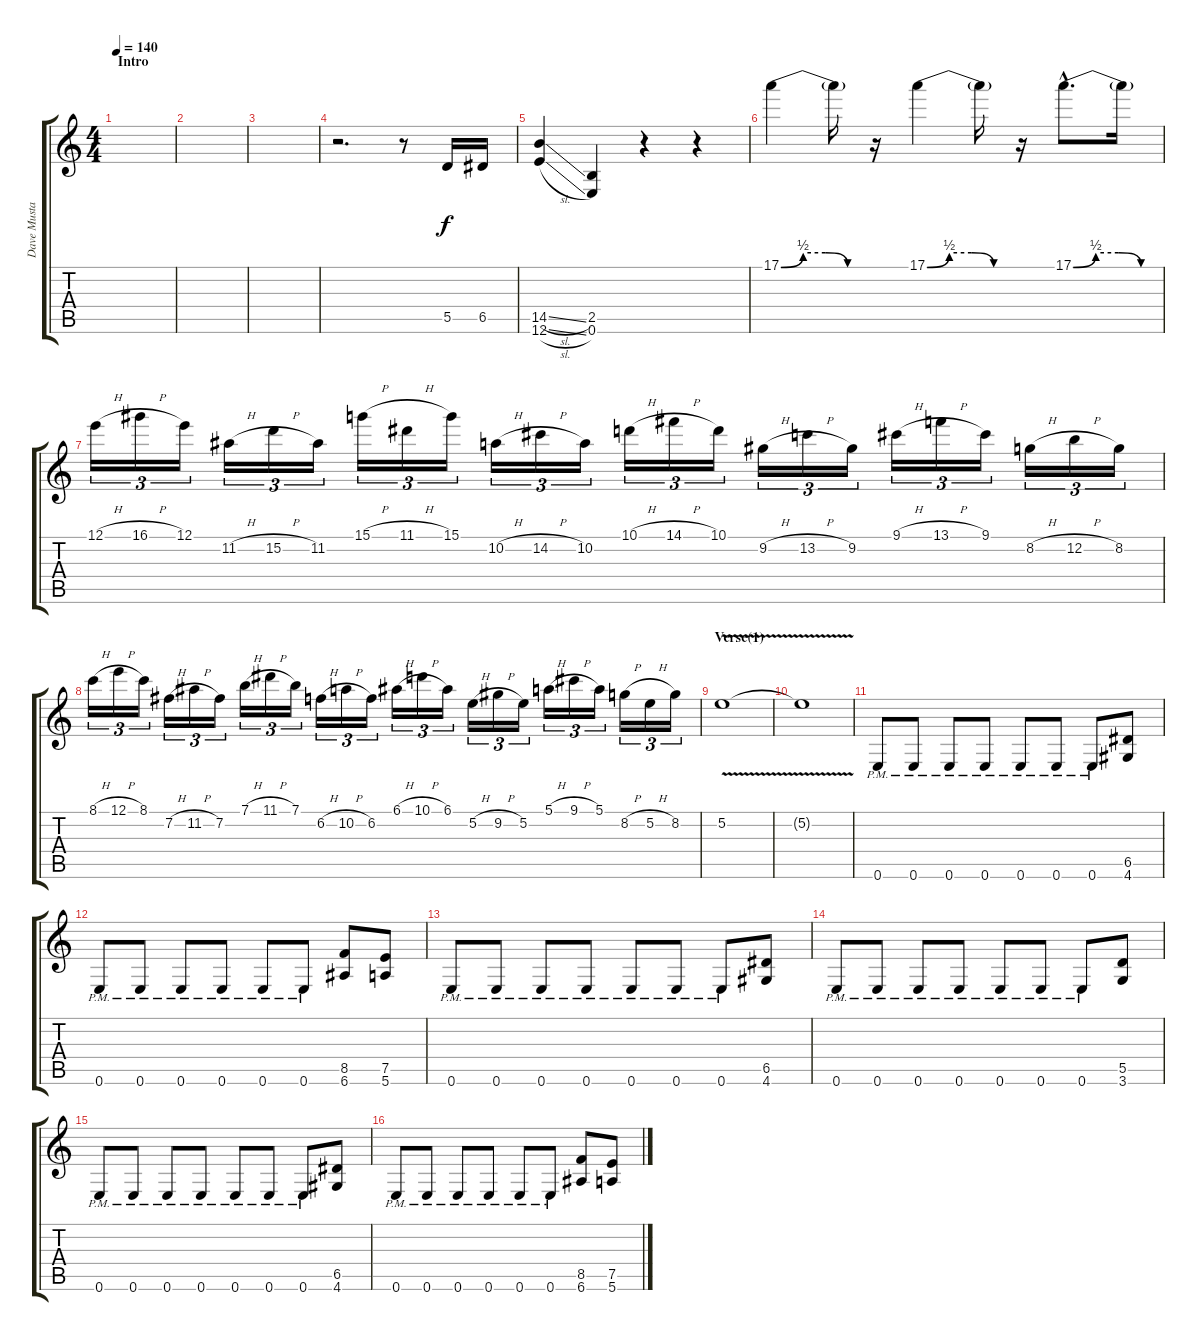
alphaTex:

\track ("Dave Mustaine (Guitar 1)" "Dave Musta") {instrument distortionguitar}
\staff {score tabs}
\tuning (E4 B3 G3 D3 A2 E2) {hide}
\ts (4 4)
\section ("" "Intro")
\tempo 140
\clef g2
\ks c
|
|
|
r.2{d} r.8 5.5.16 6.5.16 |
(14.5{sl} 12.6{sl}).4 (2.5 0.6).4 r.4 r.4 |
17.1{be (custom 0 0 15 2 30 2 45 0 60 0)}.4 17.1{t}.16 r.16 17.1{be (custom 0 0 15 2 30 2 45 0 60 0)}.4 17.1{t}.16 r.16 17.1{be (custom 0 0 15 2 30 2 45 0 60 0) hac}.8{d} 17.1{t}.16 |
12.1{h}.16{tu (3 2)} 16.1{h}.16{tu (3 2)} 12.1.16{tu (3 2)} 11.2{h}.16{tu (3 2)} 15.2{h}.16{tu (3 2)} 11.2.16{tu (3 2)} 15.1{h}.16{tu (3 2)} 11.1{h}.16{tu (3 2)} 15.1.16{tu (3 2)} 10.2{h}.16{tu (3 2)} 14.2{h}.16{tu (3 2)} 10.2.16{tu (3 2)} 10.1{h}.16{tu (3 2)} 14.1{h}.16{tu (3 2)} 10.1.16{tu (3 2)} 9.2{h}.16{tu (3 2)} 13.2{h}.16{tu (3 2)} 9.2.16{tu (3 2)} 9.1{h}.16{tu (3 2)} 13.1{h}.16{tu (3 2)} 9.1.16{tu (3 2)} 8.2{h}.16{tu (3 2)} 12.2{h}.16{tu (3 2)} 8.2.16{tu (3 2)} |
8.1{h}.16{tu (3 2)} 12.1{h}.16{tu (3 2)} 8.1.16{tu (3 2)} 7.2{h}.16{tu (3 2)} 11.2{h}.16{tu (3 2)} 7.2.16{tu (3 2)} 7.1{h}.16{tu (3 2)} 11.1{h}.16{tu (3 2)} 7.1.16{tu (3 2)} 6.2{h}.16{tu (3 2)} 10.2{h}.16{tu (3 2)} 6.2.16{tu (3 2)} 6.1{h}.16{tu (3 2)} 10.1{h}.16{tu (3 2)} 6.1.16{tu (3 2)} 5.2{h}.16{tu (3 2)} 9.2{h}.16{tu (3 2)} 5.2.16{tu (3 2)} 5.1{h}.16{tu (3 2)} 9.1{h}.16{tu (3 2)} 5.1.16{tu (3 2)} 8.2{h}.16{tu (3 2)} 5.2{h}.16{tu (3 2)} 8.2.16{tu (3 2)} |
\section ("" "Verse(1)")
5.2{v}.1 |
5.2{t}.1 |
0.6{pm}.8 0.6{pm}.8 0.6{pm}.8 0.6{pm}.8 0.6{pm}.8 0.6{pm}.8 0.6{pm}.8 (6.5 4.6).8 |
0.6{pm}.8 0.6{pm}.8 0.6{pm}.8 0.6{pm}.8 0.6{pm}.8 0.6{pm}.8 (8.5 6.6).8 (7.5 5.6).8 |
0.6{pm}.8 0.6{pm}.8 0.6{pm}.8 0.6{pm}.8 0.6{pm}.8 0.6{pm}.8 0.6{pm}.8 (6.5 4.6).8 |
0.6{pm}.8 0.6{pm}.8 0.6{pm}.8 0.6{pm}.8 0.6{pm}.8 0.6{pm}.8 0.6{pm}.8 (5.5 3.6).8 |
0.6{pm}.8 0.6{pm}.8 0.6{pm}.8 0.6{pm}.8 0.6{pm}.8 0.6{pm}.8 0.6{pm}.8 (6.5 4.6).8 |
0.6{pm}.8 0.6{pm}.8 0.6{pm}.8 0.6{pm}.8 0.6{pm}.8 0.6{pm}.8 (8.5 6.6).8 (7.5 5.6).8
